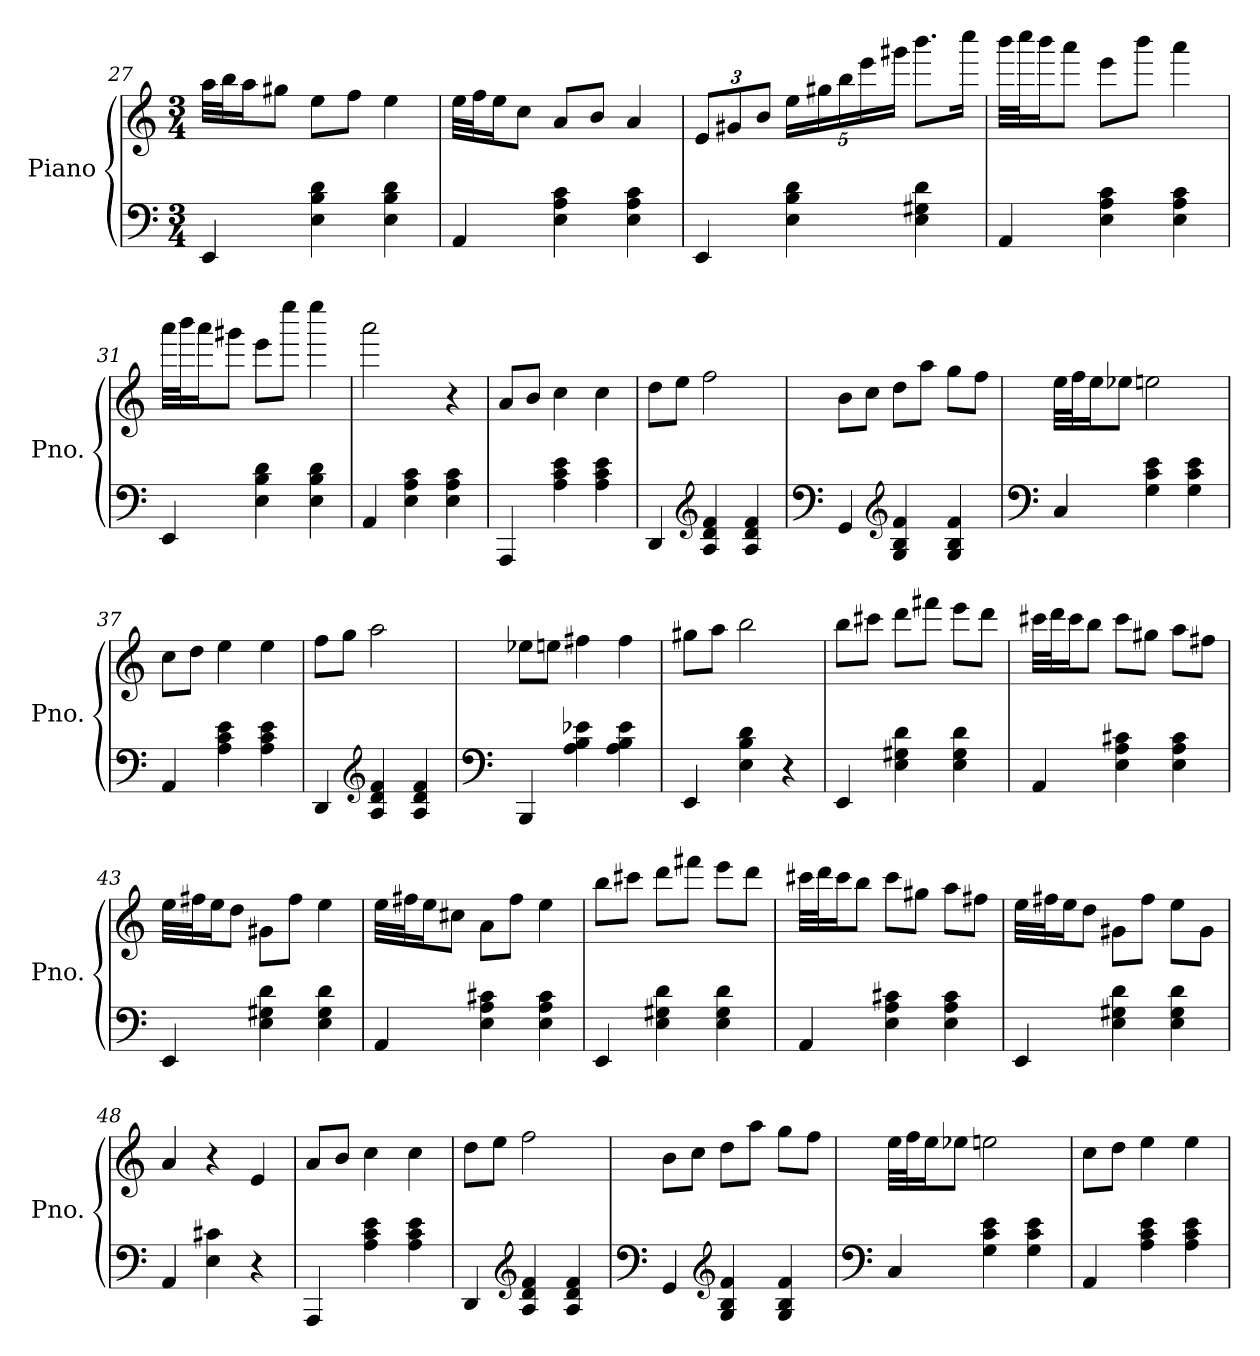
**kern	**kern
*part1	*part1
*staff2	*staff1
*I"Piano	*
*I'Pno.	*
!!LO:LB:g=z
*clefF4	*clefG2
*k[]	*k[]
*M3/4	*M3/4
=27	=27
4EE/	32aa\LLL
.	32bb\J
.	16aa\J
.	8gg#X\J
4E\ 4B\ 4d\	8ee\L
.	8ff\J
4E\ 4B\ 4d\	4ee\
=28	=28
4AA/	32ee\LLL
.	32ff\J
.	16ee\J
.	8cc\J
4E\ 4A\ 4c\	8a/L
.	8b/J
4E\ 4A\ 4c\	4a/
=29	=29
*	*Xbrackettup
4EE/	12e/L
.	12g#X/
.	12b/J
4E\ 4B\ 4d\	20ee\LL
.	20gg#X\
.	20bb\
.	20eee\
.	20ggg#X\JJ
4E\ 4G#X\ 4d\	8.bbb\L
.	16cccc\Jk
=30	=30
4AA/	32bbb\LLL
.	32cccc\J
.	16bbb\J
.	8aaa\J
4E\ 4A\ 4c\	8eee\L
.	8bbb\J
4E\ 4A\ 4c\	4aaa\
!!LO:PB:g=z
=31	=31
4EE/	32aaa\LLL
.	32bbb\J
.	16aaa\J
.	8ggg#X\J
4E\ 4B\ 4d\	8eee\L
.	8eeee\J
4E\ 4B\ 4d\	4eeee\
=32	=32
4AA/	2aaa\
4E\ 4A\ 4c\	.
4E\ 4A\ 4c\	4r
=33	=33
4AAA/	8a/L
.	8b/J
4A\ 4c\ 4e\	4cc\
4A\ 4c\ 4e\	4cc\
=34	=34
4DD/	8dd\L
.	8ee\J
*clefG2	*
4A/ 4d/ 4f/	2ff\
4A/ 4d/ 4f/	.
=35	=35
*clefF4	*
4GG/	8b\L
.	8cc\J
*clefG2	*
4G/ 4B/ 4f/	8dd\L
.	8aa\J
4G/ 4B/ 4f/	8gg\L
.	8ff\J
=36	=36
*clefF4	*
4C/	32ee\LLL
.	32ff\J
.	16ee\J
.	8ee-X\J
4G\ 4c\ 4e\	2een\
4G\ 4c\ 4e\	.
!!LO:LB:g=z
=37	=37
4AA/	8cc\L
.	8dd\J
4A\ 4c\ 4e\	4ee\
4A\ 4c\ 4e\	4ee\
=38	=38
4DD/	8ff\L
.	8gg\J
*clefG2	*
4A/ 4d/ 4f/	2aa\
4A/ 4d/ 4f/	.
=39	=39
*clefF4	*
4BBB/	8ee-X\L
.	8een\J
4A\ 4B\ 4e-X\	4ff#X\
4A\ 4B\ 4e-\	4ff#\
=40	=40
4EE/	8gg#X\L
.	8aa\J
4E\ 4B\ 4d\	2bb\
4r	.
=41	=41
4EE/	8bb\L
.	8ccc#X\J
4E\ 4G#X\ 4d\	8ddd\L
.	8fff#X\J
4E\ 4G#\ 4d\	8eee\L
.	8ddd\J
!!LO:LB:g=z
=42	=42
4AA/	32ccc#X\LLL
.	32ddd\J
.	16ccc#\J
.	8bb\J
4E\ 4A\ 4c#X\	8ccc#\L
.	8gg#X\J
4E\ 4A\ 4c#\	8aa\L
.	8ff#X\J
=43	=43
4EE/	32ee\LLL
.	32ff#X\J
.	16ee\J
.	8dd\J
4E\ 4G#X\ 4d\	8g#X\L
.	8ff#\J
4E\ 4G#\ 4d\	4ee\
=44	=44
4AA/	32ee\LLL
.	32ff#X\J
.	16ee\J
.	8cc#X\J
4E\ 4A\ 4c#X\	8a\L
.	8ff#\J
4E\ 4A\ 4c#\	4ee\
=45	=45
4EE/	8bb\L
.	8ccc#X\J
4E\ 4G#X\ 4d\	8ddd\L
.	8fff#X\J
4E\ 4G#\ 4d\	8eee\L
.	8ddd\J
!!LO:LB:g=z
=46	=46
4AA/	32ccc#X\LLL
.	32ddd\J
.	16ccc#\J
.	8bb\J
4E\ 4A\ 4c#X\	8ccc#\L
.	8gg#X\J
4E\ 4A\ 4c#\	8aa\L
.	8ff#X\J
=47	=47
4EE/	32ee\LLL
.	32ff#X\J
.	16ee\J
.	8dd\J
4E\ 4G#X\ 4d\	8g#X\L
.	8ff#\J
4E\ 4G#\ 4d\	8ee\L
.	8g#\J
=48	=48
4AA/	4a/
4E\ 4c#X\	4r
4r	4e/
=49	=49
4AAA/	8a/L
.	8b/J
4A\ 4c\ 4e\	4cc\
4A\ 4c\ 4e\	4cc\
=50	=50
4DD/	8dd\L
.	8ee\J
*clefG2	*
4A/ 4d/ 4f/	2ff\
4A/ 4d/ 4f/	.
!!LO:LB:g=z
=51	=51
*clefF4	*
4GG/	8b\L
.	8cc\J
*clefG2	*
4G/ 4B/ 4f/	8dd\L
.	8aa\J
4G/ 4B/ 4f/	8gg\L
.	8ff\J
=52	=52
*clefF4	*
4C/	32ee\LLL
.	32ff\J
.	16ee\J
.	8ee-X\J
4G\ 4c\ 4e\	2een\
4G\ 4c\ 4e\	.
=53	=53
4AA/	8cc\L
.	8dd\J
4A\ 4c\ 4e\	4ee\
4A\ 4c\ 4e\	4ee\
=	=
*-	*-
